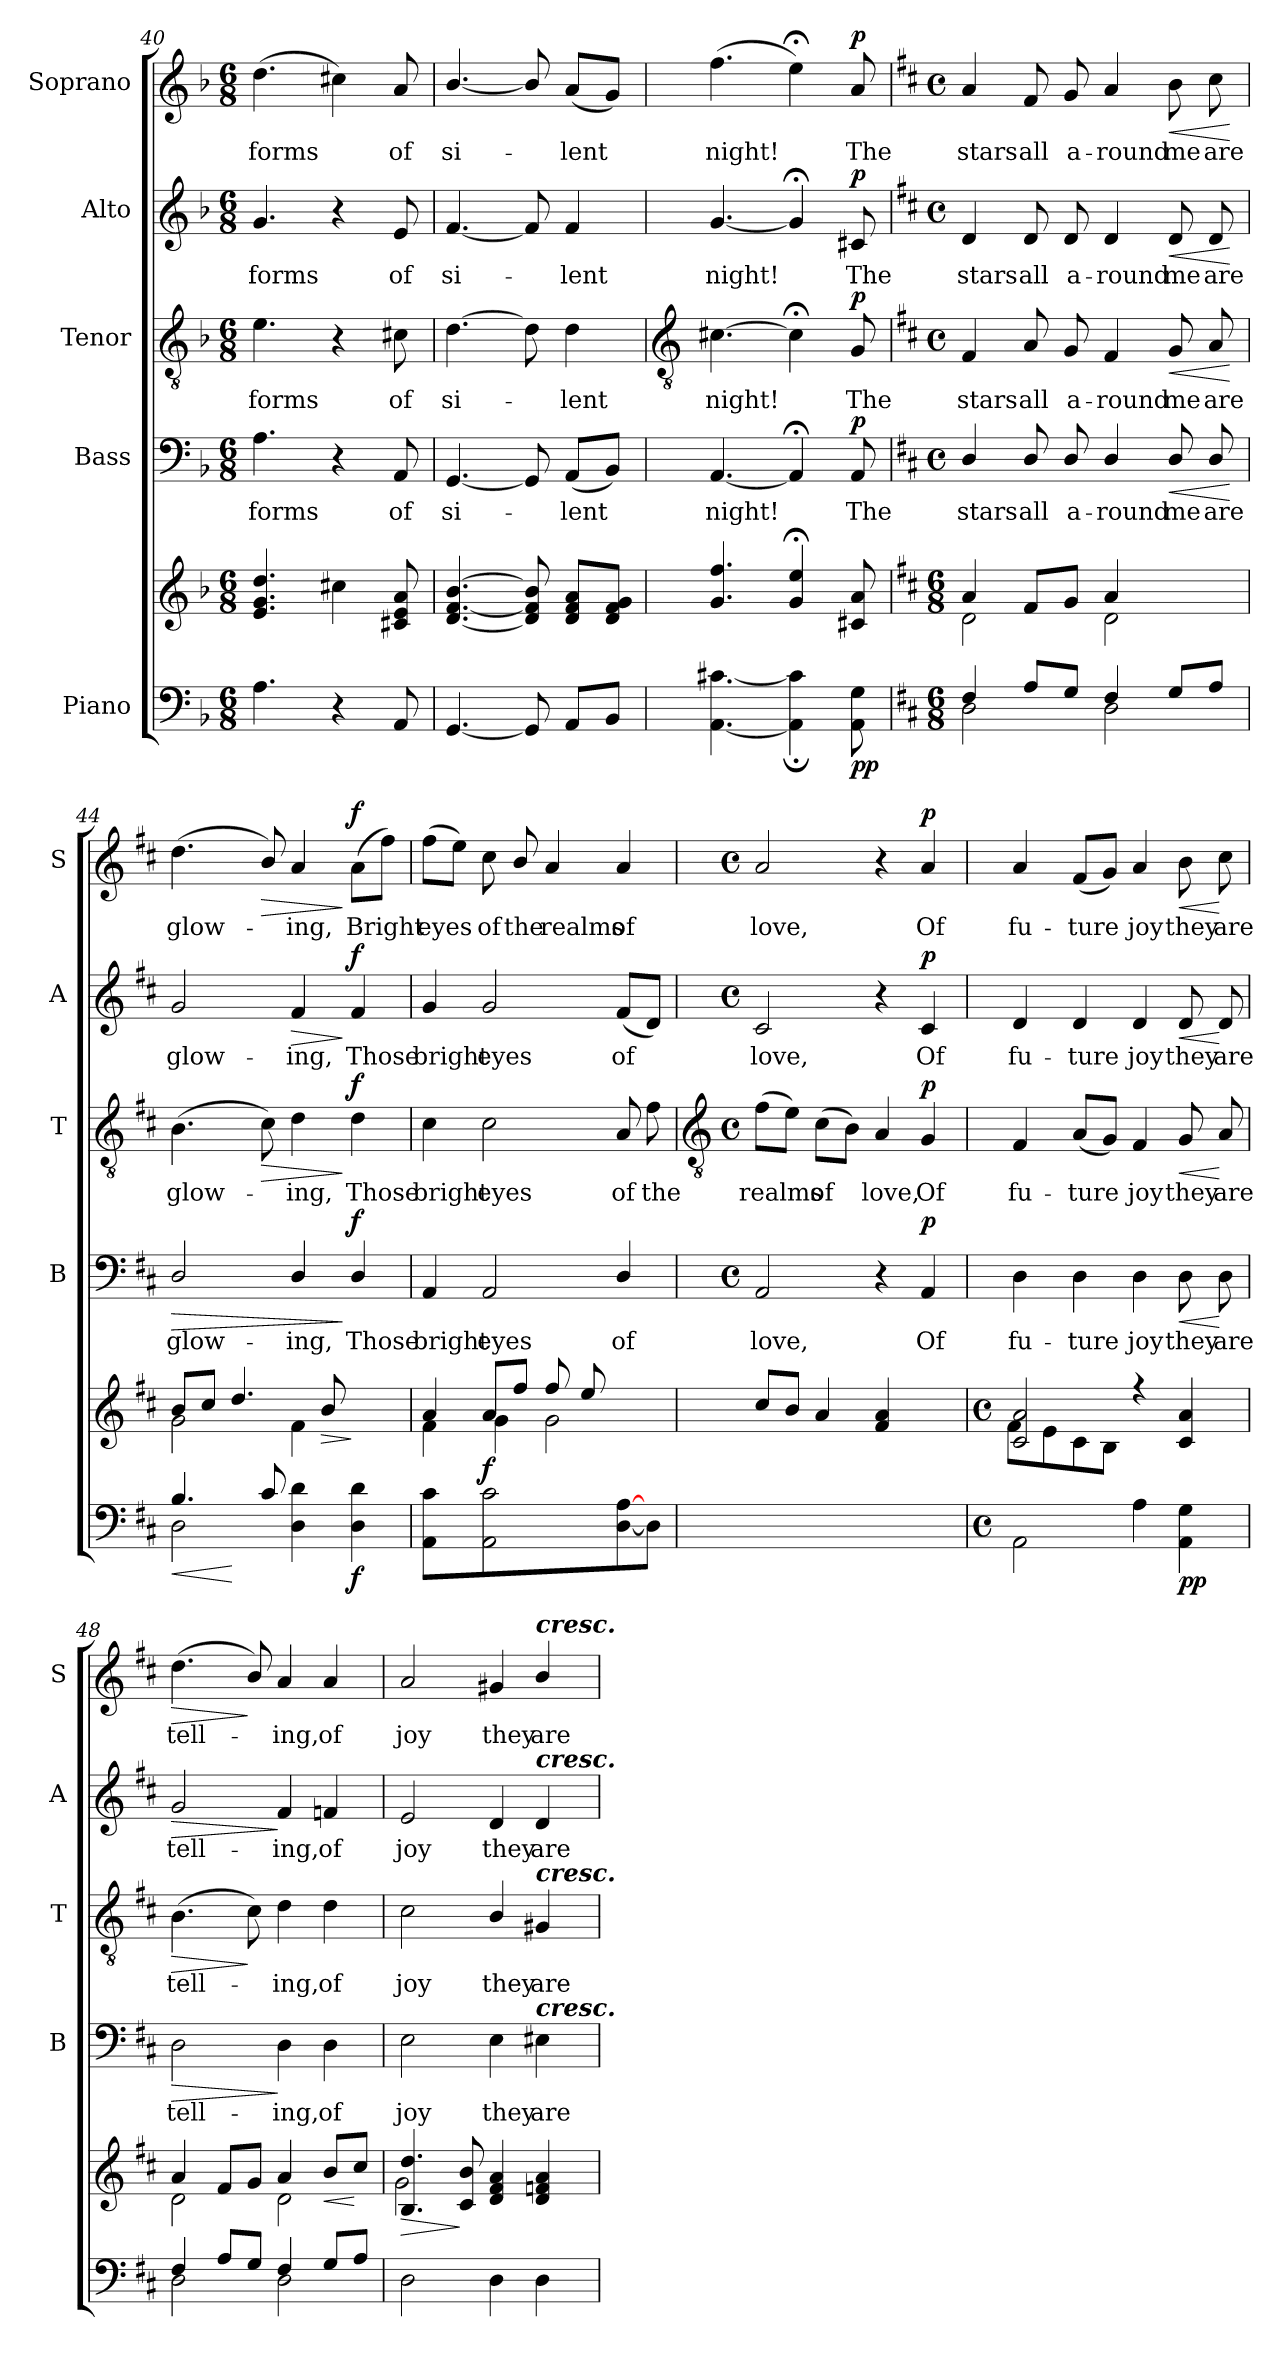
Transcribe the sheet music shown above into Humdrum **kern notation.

**kern	**kern	**dynam	**kern	**text	**dynam	**kern	**text	**dynam	**kern	**text	**dynam	**kern	**text	**dynam
*part5	*part5	*part5	*part4	*part4	*part4	*part3	*part3	*part3	*part2	*part2	*part2	*part1	*part1	*part1
*staff6	*staff5	*staff5/6	*staff4	*staff4	*staff4	*staff3	*staff3	*staff3	*staff2	*staff2	*staff2	*staff1	*staff1	*staff1
*I"Piano	*	*	*I"Bass	*	*	*I"Tenor	*	*	*I"Alto	*	*	*I"Soprano	*	*
*	*	*	*I'B	*	*	*I'T	*	*	*I'A	*	*	*I'S	*	*
*clefF4	*clefG2	*	*clefF4	*	*	*clefGv2	*	*	*clefG2	*	*	*clefG2	*	*
*k[b-]	*k[b-]	*	*k[b-]	*	*	*k[b-]	*	*	*k[b-]	*	*	*k[b-]	*	*
*F:	*F:	*	*F:	*	*	*F:	*	*	*F:	*	*	*F:	*	*
*M6/8	*M6/8	*	*M6/8	*	*	*M6/8	*	*	*M6/8	*	*	*M6/8	*	*
=40	=40	=40	=40	=40	=40	=40	=40	=40	=40	=40	=40	=40	=40	=40
!	!	!	!	!LO:LY:b	!	!	!LO:LY:b	!	!	!LO:LY:b	!	!	!LO:LY:b	!
4.A	4.e 4.g 4.dd	.	4.A	forms	.	4.e	forms	.	4.g	forms	.	(>4.dd	forms	.
4r	4cc#X	.	4r	.	.	4r	.	.	4r	.	.	4cc#X)	.	.
!	!	!	!	!LO:LY:b	!	!	!LO:LY:b	!	!	!LO:LY:b	!	!	!LO:LY:b	!
8AA	8c#X 8e 8a	.	8AA	of	.	8c#X	of	.	8e	of	.	8a	of	.
=41	=41	=41	=41	=41	=41	=41	=41	=41	=41	=41	=41	=41	=41	=41
!	!	!	!	!LO:LY:b	!	!	!LO:LY:b	!	!	!LO:LY:b	!	!	!LO:LY:b	!
[4.GG	[4.d [4.f [4.b-	.	[4.GG	si-	.	[4.d	si-	.	[4.f	si-	.	[4.b-/	si-	.
8GG]	8d] 8f] 8b-]	.	8GG]	.	.	8d]	.	.	8f]	.	.	8b-/]	.	.
!	!	!	!	!LO:LY:b	!	!	!LO:LY:b	!	!	!LO:LY:b	!	!	!LO:LY:b	!
8AAL	8d 8f 8aL	.	(<8AAL	lent	.	4d	lent	.	4f	lent	.	(<8aL	lent	.
8BB-J	8d 8f 8gJ	.	8BB-J)	.	.	.	.	.	.	.	.	8gJ)	.	.
!!LO:LB:g=z
=42	=42	=42	=42	=42	=42	=42	=42	=42	=42	=42	=42	=42	=42	=42
*	*	*	*	*	*	*clefGv2	*	*	*	*	*	*	*	*
*	*^	*	*	*	*	*	*	*	*	*	*	*	*	*
!LO:N:vis=1	!	!LO:N:vis=1	!	!	!LO:LY:b	!	!	!LO:LY:b	!	!	!LO:LY:b	!	!	!LO:LY:b	!
*^	*	*	*	*	*	*	*	*	*	*	*	*	*	*	*
2.ryy	[4.AA\ [4.c#X\	4.g/ 4.ff/	2.ryy	.	[4.AA	night!	.	[4.c#X	night!	.	[4.g	night!	.	(>4.ff	night!	.
.	4AA\]; 4c#\];	4g/;< 4ee/;<	.	.	4AA;<]	.	.	4c#;<]	.	.	4g;<]	.	.	4ee;<)	.	.
!	!	!	!	!LO:DY:b=2	!	!LO:LY:b	!	!	!LO:LY:b	!	!	!LO:LY:b	!	!	!LO:LY:b	!
!	!	!	!	!LO:DY:n=1:b	!	!	!LO:DY:b	!	!	!LO:DY:b	!	!	!LO:DY:b	!	!	!LO:DY:b
.	8AA\ 8G\	8c#X/ 8a/	.	p p	8AA	The	p	8G	The	p	8c#X	The	p	8a	The	p
=43	=43	=43	=43	=43	=43	=43	=43	=43	=43	=43	=43	=43	=43	=43	=43	=43
*k[f#c#]	*	*k[f#c#]	*	*	*k[f#c#]	*	*	*k[f#c#]	*	*	*k[f#c#]	*	*	*k[f#c#]	*	*
*D:	*	*D:	*	*	*D:	*	*	*D:	*	*	*D:	*	*	*D:	*	*
*M6/8	*	*M6/8	*	*	*M4/4	*	*	*M4/4	*	*	*M4/4	*	*	*M4/4	*	*
*	*	*	*	*	*met(c)	*	*	*met(c)	*	*	*met(c)	*	*	*met(c)	*	*
!	!	!	!	!	!	!LO:LY:b	!	!	!LO:LY:b	!	!	!LO:LY:b	!	!	!LO:LY:b	!
4F#/	2D\	4a/	2d\	.	4D/	stars	.	4F#	stars	.	4d	stars	.	4a	stars	.
!	!	!	!	!	!	!LO:LY:b	!	!	!LO:LY:b	!	!	!LO:LY:b	!	!	!LO:LY:b	!
8A/L	.	8f#/L	.	.	8D/	all	.	8A	all	.	8d	all	.	8f#	all	.
!	!	!	!	!	!	!LO:LY:b	!	!	!LO:LY:b	!	!	!LO:LY:b	!	!	!LO:LY:b	!
8G/J	.	8g/J	.	.	8D/	a-	.	8G	a-	.	8d	a-	.	8g	a-	.
!	!	!	!	!	!	!LO:LY:b	!	!	!LO:LY:b	!	!	!LO:LY:b	!	!	!LO:LY:b	!
4F#/	2D\	4a/	2d\	.	4D/	-round	.	4F#	-round	.	4d	-round	.	4a	-round	.
!	!	!	!	!	!	!LO:LY:b	!LO:HP:b	!	!LO:LY:b	!LO:HP:b	!	!LO:LY:b	!LO:HP:b	!	!LO:LY:b	!LO:HP:b
8G/L	.	4ryy	.	.	8D/	me	<	8G	me	<	8d	me	<	8b	me	<
!	!	!	!	!	!	!LO:LY:b	!	!	!LO:LY:b	!	!	!LO:LY:b	!	!	!LO:LY:b	!
8A/J	.	.	.	.	8D/	are	.	8A	are	.	8d	are	.	8cc#	are	.
*v	*v	*	*	*	*	*	*	*	*	*	*	*	*	*	*	*
*	*v	*v	*	*	*	*	*	*	*	*	*	*	*	*	*
.	.	.	.	.	[	.	.	[	.	.	[	.	.	[
=44	=44	=44	=44	=44	=44	=44	=44	=44	=44	=44	=44	=44	=44	=44
*^	*	*	*	*	*	*	*	*	*	*	*	*	*	*
!	!	!	!LO:HP:b=2	!	!	!	!	!	!	!	!	!	!	!	!
!	!	!	!LO:HP:n=1:b	!	!LO:LY:b	!LO:HP:b	!	!LO:LY:b	!	!	!LO:LY:b	!	!	!LO:LY:b	!
*	*	*^	*	*	*	*	*	*	*	*	*	*	*	*	*
4.B/	2D\	8b/L	2g\	> <	2D/	glow-	>	(>4.B	glow-	.	2g	glow-	.	(<4.dd	glow-	.
.	.	8cc#/J	.	.	.	.	.	.	.	.	.	.	.	.	.	.
.	.	4.dd/	.	[	.	.	.	.	.	.	.	.	.	.	.	.
!	!	!	!	!	!	!	!	!	!	!LO:HP:b	!	!	!	!	!	!LO:HP:b
8c#/	.	.	.	.	.	.	.	8c#)	.	>	.	.	.	8b/)	.	>
!	!	!	!	!	!	!LO:LY:b	!	!	!LO:LY:b	!	!	!LO:LY:b	!LO:HP:b	!	!LO:LY:b	!
2ryy	4D\ 4d\	.	4f#\	.	4D/	-ing,	.	4d	ing,	.	4f#	-ing,	>	4a	ing,	.
!	!	!	!	!LO:HP:b	!	!	!	!	!	!	!	!	!	!	!	!
.	.	8b/	.	>	.	.	.	.	.	.	.	.	.	.	.	.
!	!	!	!	!LO:DY:n=1:b=2	!	!LO:LY:b	!LO:DY:n=1:b	!	!LO:LY:b	!LO:DY:n=1:b	!	!LO:LY:b	!LO:DY:n=1:b	!	!LO:LY:b	!LO:DY:n=1:b
.	4D\ 4d\	4ryy	4ryy	] f	4D/	Those	] f	4d	Those	] f	4f#	Those	] f	(>8aL	Bright	] f
.	.	.	.	.	.	.	.	.	.	.	.	.	.	8ff#J)	.	.
=45	=45	=45	=45	=45	=45	=45	=45	=45	=45	=45	=45	=45	=45	=45	=45	=45
!LO:N:vis=1	!	!	!	!	!	!LO:LY:b	!	!	!LO:LY:b	!	!	!LO:LY:b	!	!	!LO:LY:b	!
2.ryy	4AA\ 4c#\	4a/	4f#\	.	4AA	bright	.	4c#	bright	.	4g	bright	.	(>8ff#L	eyes	.
.	.	.	.	.	.	.	.	.	.	.	.	.	.	8eeJ)	.	.
!	!	!	!	!LO:DY:n=1:b	!	!LO:LY:b	!	!	!LO:LY:b	!	!	!LO:LY:b	!	!	!LO:LY:b	!
.	2AA\ 2c#\	8a/L	4g\	] f	2AA	eyes	.	2c#	eyes	.	2g	eyes	.	8cc#	of	.
!	!	!	!	!	!	!	!	!	!	!	!	!	!	!	!LO:LY:b	!
.	.	8ff#/J	.	.	.	.	.	.	.	.	.	.	.	8b/	the	.
!	!	!	!	!	!	!	!	!	!	!	!	!	!	!	!LO:LY:b	!
.	.	8ff#/L	2g\	.	.	.	.	.	.	.	.	.	.	4a	realms	.
.	.	8ee/	.	.	.	.	.	.	.	.	.	.	.	.	.	.
!	!	!	!	!	!	!LO:LY:b	!	!	!LO:LY:b	!	!	!LO:LY:b	!	!	!LO:LY:b	!
4ryy	[8D\ [8A\	4ryy	.	.	4D/	of	.	8A	of	.	(<8f#L	of	.	4a	of	.
!	!	!	!	!	!	!	!	!	!LO:LY:b	!	!	!	!	!	!	!
.	8D\J]	.	.	.	.	.	.	8f#	the	.	8dJ)	.	.	.	.	.
*v	*v	*	*	*	*	*	*	*	*	*	*	*	*	*	*	*
*	*v	*v	*	*	*	*	*	*	*	*	*	*	*	*	*
!!LO:LB:g=z
=46	=46	=46	=46	=46	=46	=46	=46	=46	=46	=46	=46	=46	=46	=46
*	*	*	*	*	*	*clefGv2	*	*	*	*	*	*	*	*
*	*	*	*M4/4	*	*	*M4/4	*	*	*M4/4	*	*	*M4/4	*	*
*	*	*	*met(c)	*	*	*met(c)	*	*	*met(c)	*	*	*met(c)	*	*
*^	*	*	*	*	*	*	*	*	*	*	*	*	*	*
!	!	!	!	!	!LO:LY:b	!	!	!LO:LY:b	!	!	!LO:LY:b	!	!	!LO:LY:b	!
*v	*v	*	*	*	*	*	*	*	*	*	*	*	*	*	*
1ryy	8cc#/L	.	2AA	love,	.	(>8f#L	realms	.	2c#	love,	.	2a	love,	.
.	8b/J	.	.	.	.	8eJ)	.	.	.	.	.	.	.	.
!	!	!	!	!	!	!	!LO:LY:b	!	!	!	!	!	!	!
.	4a/	.	.	.	.	(>8c#L	of	.	.	.	.	.	.	.
.	.	.	.	.	.	8BJ)	.	.	.	.	.	.	.	.
!	!	!	!	!	!	!	!LO:LY:b	!	!	!	!	!	!	!
.	4f#/ 4a/	.	4r	.	.	4A	love,	.	4r	.	.	4r	.	.
!	!	!	!	!LO:LY:b	!LO:DY:b	!	!LO:LY:b	!LO:DY:b	!	!LO:LY:b	!LO:DY:b	!	!LO:LY:b	!LO:DY:b
.	4ryy	.	4AA	Of	p	4G	Of	p	4c#	Of	p	4a	Of	p
!!LO:LB:g=z
=47	=47	=47	=47	=47	=47	=47	=47	=47	=47	=47	=47	=47	=47	=47
*M4/4	*M4/4	*	*	*	*	*	*	*	*	*	*	*	*	*
*met(c)	*met(c)	*	*	*	*	*	*	*	*	*	*	*	*	*
*^	*^	*	*	*	*	*	*	*	*	*	*	*	*	*
*	*	*	*^	*	*	*	*	*	*	*	*	*	*	*	*	*
!	!	!	!	!	!	!	!LO:LY:b	!	!	!LO:LY:b	!	!	!LO:LY:b	!	!	!LO:LY:b	!
2ryy	2AA\	2c#/ 2a/	1ryy	8f#\L	.	4D	fu-	.	4F#	fu-	.	4d	fu-	.	4a	fu-	.
.	.	.	.	8e\	.	.	.	.	.	.	.	.	.	.	.	.	.
!	!	!	!	!	!	!	!LO:LY:b	!	!	!LO:LY:b	!	!	!LO:LY:b	!	!	!LO:LY:b	!
.	.	.	.	8c#\	.	4D	-ture	.	(<8AL	-ture	.	4d	-ture	.	(<8f#L	-ture	.
.	.	.	.	8B\J	.	.	.	.	8GJ)	.	.	.	.	.	8gJ)	.	.
!	!	!	!	!	!	!	!LO:LY:b	!	!	!LO:LY:b	!	!	!LO:LY:b	!	!	!LO:LY:b	!
2ryy	4A\	4r	.	2ryy	.	4D	joy	.	4F#	joy	.	4d	joy	.	4a	joy	.
!	!	!	!	!	!LO:DY:b=2	!	!LO:LY:b	!LO:HP:b	!	!LO:LY:b	!LO:HP:b	!	!LO:LY:b	!LO:HP:b	!	!LO:LY:b	!LO:HP:b
!	!	!	!	!	!LO:DY:n=1:b	!	!	!	!	!	!	!	!	!	!	!	!
.	4AA\ 4G\	4c#/ 4a/	.	.	p p	8D	they	<	8G	they	<	8d	they	<	8b	they	<
!	!	!	!	!	!	!	!LO:LY:b	!	!	!LO:LY:b	!	!	!LO:LY:b	!	!	!LO:LY:b	!
.	.	.	.	.	.	8D	are	[	8A	are	[	8d	are	[	8cc#	are	[
*	*	*	*v	*v	*	*	*	*	*	*	*	*	*	*	*	*	*
=48	=48	=48	=48	=48	=48	=48	=48	=48	=48	=48	=48	=48	=48	=48	=48	=48
!	!	!	!	!	!	!LO:LY:b	!LO:HP:b	!	!LO:LY:b	!LO:HP:b	!	!LO:LY:b	!LO:HP:b	!	!LO:LY:b	!LO:HP:b
4F#/	2D\	4a/	2d\	.	2D	tell-	>	(>4.B	tell-	>	2g	tell-	>	(<4.dd	tell-	>
8A/L	.	8f#/L	.	.	.	.	.	.	.	.	.	.	.	.	.	.
8G/J	.	8g/J	.	.	.	.	.	8c#)	.	]	.	.	.	8b/)	.	]
!	!	!	!	!	!	!LO:LY:b	!	!	!LO:LY:b	!	!	!LO:LY:b	!	!	!LO:LY:b	!
4F#/	2D\	4a/	2d\	.	4D	-ing,	]	4d	ing,	.	4f#	-ing,	]	4a	ing,	.
!	!	!	!	!LO:HP:b	!	!LO:LY:b	!	!	!LO:LY:b	!	!	!LO:LY:b	!	!	!LO:LY:b	!
8G/L	.	8b/L	.	<	4D	of	.	4d	of	.	4fn	of	.	4a	of	.
8A/J	.	8cc#/J	.	[	.	.	.	.	.	.	.	.	.	.	.	.
=49	=49	=49	=49	=49	=49	=49	=49	=49	=49	=49	=49	=49	=49	=49	=49	=49
!	!	!	!	!LO:HP:b	!	!LO:LY:b	!	!	!LO:LY:b	!	!	!LO:LY:b	!	!	!LO:LY:b	!
1ryy	2D\	4.B/ 4.dd/	2g\	>	2E	joy	.	2c#	joy	.	2e	joy	.	2a	joy	.
.	.	8c#/ 8b/	.	]	.	.	.	.	.	.	.	.	.	.	.	.
!	!	!	!	!	!	!LO:LY:b	!	!	!LO:LY:b	!	!	!LO:LY:b	!	!	!LO:LY:b	!
.	4D\	4d/ 4f#/ 4a/	2ryy	.	4E	they	.	4B/	they	.	4d	they	.	4g#X	they	.
!	!	!	!	!	!	!	!	!	!	!	!	!	!	!LO:TX:a:Bi:t=cresc.	!	!
!	!	!	!	!	!	!	!	!	!	!	!LO:TX:a:Bi:t=cresc.	!	!	!	!	!
!	!	!	!	!	!	!	!	!LO:TX:a:Bi:t=cresc.	!	!	!	!	!	!	!	!
!	!	!	!	!	!LO:TX:a:Bi:t=cresc.	!	!	!	!	!	!	!	!	!	!	!
!	!	!	!	!	!	!LO:LY:b	!	!	!LO:LY:b	!	!	!LO:LY:b	!	!	!LO:LY:b	!
.	4D\	4d/ 4fn/ 4a/	.	.	4E#X	are	.	4G#X	are	.	4d	are	.	4b/	are	.
*v	*v	*	*	*	*	*	*	*	*	*	*	*	*	*	*	*
*	*v	*v	*	*	*	*	*	*	*	*	*	*	*	*	*
=	=	=	=	=	=	=	=	=	=	=	=	=	=	=
*-	*-	*-	*-	*-	*-	*-	*-	*-	*-	*-	*-	*-	*-	*-
